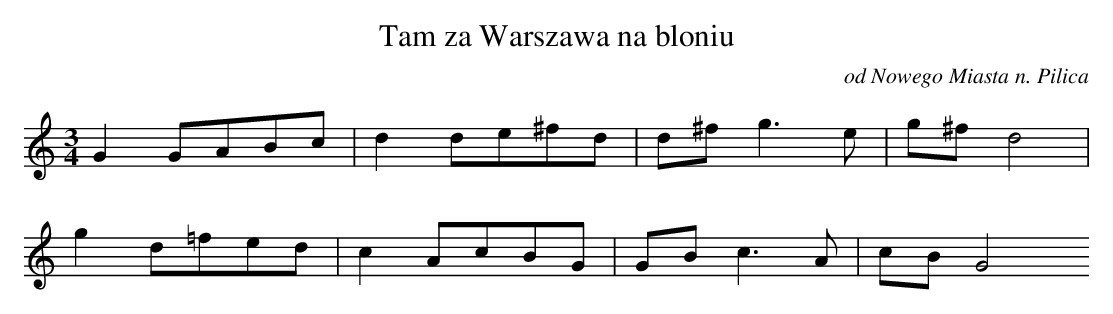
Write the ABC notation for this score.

X:1
T: Tam za Warszawa na bloniu
O: od Nowego Miasta n. Pilica
M: 3/4
L: 1/8
K: C
G2GABc | d2de^fd | d^fg3e | g^fd4 |
g2d=fed | c2AcBG | GBc3A | cBG4
